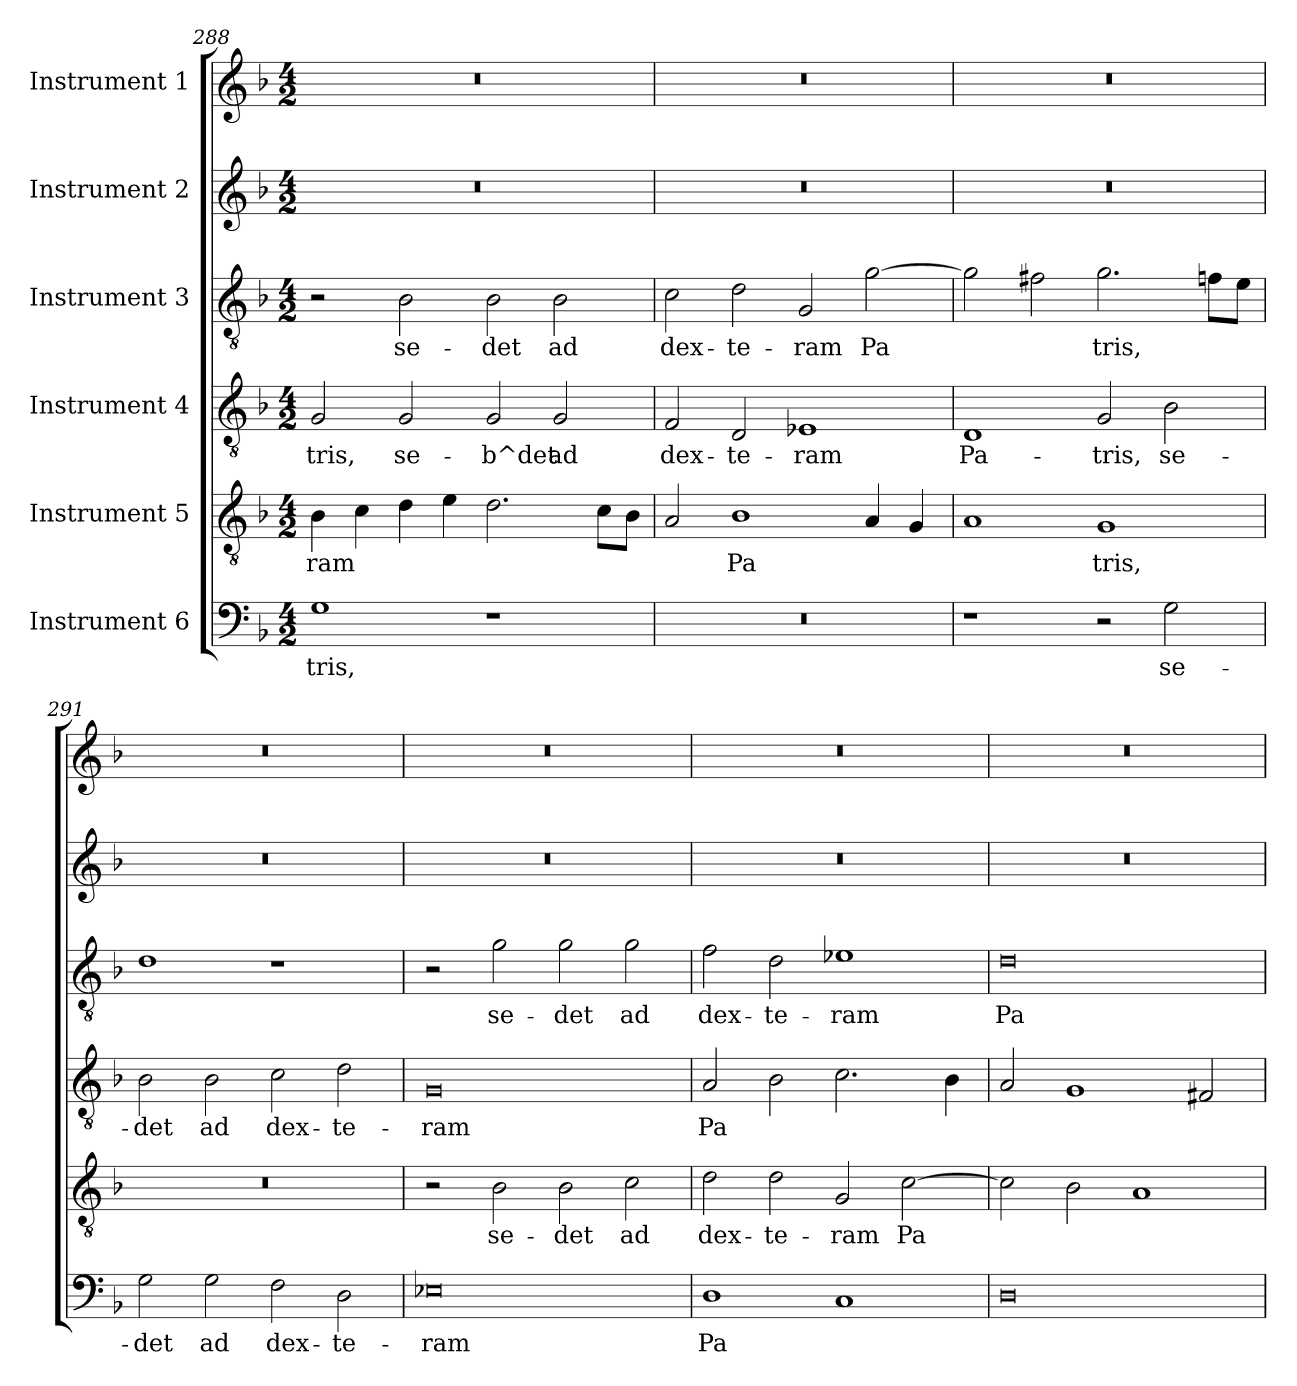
**kern	**text	**kern	**text	**kern	**text	**kern	**text	**kern	**kern
*part6	*part6	*part5	*part5	*part4	*part4	*part3	*part3	*part2	*part1
*staff6	*staff6	*staff5	*staff5	*staff4	*staff4	*staff3	*staff3	*staff2	*staff1
*I"Instrument 6	*	*I"Instrument 5	*	*I"Instrument 4	*	*I"Instrument 3	*	*I"Instrument 2	*I"Instrument 1
*clefF4	*	*clefGv2	*	*clefGv2	*	*clefGv2	*	*clefG2	*clefG2
*k[b-]	*	*k[b-]	*	*k[b-]	*	*k[b-]	*	*k[b-]	*k[b-]
*F:	*	*F:	*	*F:	*	*F:	*	*F:	*F:
*M4/2	*	*M4/2	*	*M4/2	*	*M4/2	*	*M4/2	*M4/2
=288	=288	=288	=288	=288	=288	=288	=288	=288	=288
!	!LO:LY:b:cj	!	!LO:LY:b:cj	!	!LO:LY:b:cj	!	!	!	!
1G	-tris,	4B-\	-ram	2G/	-tris,	2r	.	0r	0r
!	!	!	!LO:LY:b:cj	!	!	!	!	!	!
.	.	4c\	.	.	.	.	.	.	.
!	!	!	!LO:LY:b:cj	!	!LO:LY:b:cj	!	!LO:LY:b:cj	!	!
.	.	4d\	.	2G/	se-	2B-\	se-	.	.
!	!	!	!LO:LY:b:cj	!	!	!	!	!	!
.	.	4e\	.	.	.	.	.	.	.
!	!	!	!LO:LY:b:cj	!	!LO:LY:b:cj	!	!LO:LY:b:cj	!	!
1r	.	2.d\	.	2G/	-b^det	2B-\	-det	.	.
!	!	!	!	!	!LO:LY:b:cj	!	!LO:LY:b:cj	!	!
.	.	.	.	2G/	ad	2B-\	ad	.	.
!	!	!	!LO:LY:b:cj	!	!	!	!	!	!
.	.	8c\L	.	.	.	.	.	.	.
!	!	!	!LO:LY:b:cj	!	!	!	!	!	!
.	.	8B-\J	.	.	.	.	.	.	.
=289	=289	=289	=289	=289	=289	=289	=289	=289	=289
!	!	!	!LO:LY:b:cj	!	!LO:LY:b:cj	!	!LO:LY:b:cj	!	!
0r	.	2A/	.	2F/	dex-	2c\	dex-	0r	0r
!	!	!	!LO:LY:b:cj	!	!LO:LY:b:cj	!	!LO:LY:b:cj	!	!
.	.	1B-	Pa-	2D/	-te-	2d\	-te-	.	.
!	!	!	!	!	!LO:LY:b:cj	!	!LO:LY:b:cj	!	!
.	.	.	.	1E-X	-ram	2G/	-ram	.	.
!	!	!	!LO:LY:b:cj	!	!	!	!LO:LY:b:cj	!	!
.	.	4A/	--	.	.	[<2g\	Pa-	.	.
!	!	!	!LO:LY:b:cj	!	!	!	!	!	!
.	.	4G/	--	.	.	.	.	.	.
!!LO:LB:g=z
=290	=290	=290	=290	=290	=290	=290	=290	=290	=290
!	!	!	!LO:LY:b:cj	!	!LO:LY:b:cj	!	!LO:LY:b:cj	!	!
1r	.	1A	--	1D	Pa-	2g\]	--	0r	0r
!	!	!	!	!	!	!	!LO:LY:b:cj	!	!
.	.	.	.	.	.	2f#\	--	.	.
!	!	!	!LO:LY:b:cj	!	!LO:LY:b:cj	!	!LO:LY:b:cj	!	!
2r	.	1G	-tris,	2G/	-tris,	2.g\	-tris,	.	.
!	!LO:LY:b:cj	!	!	!	!LO:LY:b:cj	!	!	!	!
2G\	se-	.	.	2B-\	se-	.	.	.	.
!	!	!	!	!	!	!	!LO:LY:b:cj	!	!
.	.	.	.	.	.	8fn\L	.	.	.
!	!	!	!	!	!	!	!LO:LY:b:cj	!	!
.	.	.	.	.	.	8e\J	.	.	.
=291	=291	=291	=291	=291	=291	=291	=291	=291	=291
!	!LO:LY:b:cj	!	!	!	!LO:LY:b:cj	!	!LO:LY:b:cj	!	!
2G\	-det	0r	.	2B-\	-det	1d	.	0r	0r
!	!LO:LY:b:cj	!	!	!	!LO:LY:b:cj	!	!	!	!
2G\	ad	.	.	2B-\	ad	.	.	.	.
!	!LO:LY:b:cj	!	!	!	!LO:LY:b:cj	!	!	!	!
2F\	dex-	.	.	2c\	dex-	1r	.	.	.
!	!LO:LY:b:cj	!	!	!	!LO:LY:b:cj	!	!	!	!
2D\	-te-	.	.	2d\	-te-	.	.	.	.
=292	=292	=292	=292	=292	=292	=292	=292	=292	=292
!	!LO:LY:b:cj	!	!	!	!LO:LY:b:cj	!	!	!	!
0E-X	-ram	2r	.	0G	-ram	2r	.	0r	0r
!	!	!	!LO:LY:b:cj	!	!	!	!LO:LY:b:cj	!	!
.	.	2B-\	se-	.	.	2g\	se-	.	.
!	!	!	!LO:LY:b:cj	!	!	!	!LO:LY:b:cj	!	!
.	.	2B-\	-det	.	.	2g\	-det	.	.
!	!	!	!LO:LY:b:cj	!	!	!	!LO:LY:b:cj	!	!
.	.	2c\	ad	.	.	2g\	ad	.	.
=293	=293	=293	=293	=293	=293	=293	=293	=293	=293
!	!LO:LY:b:cj	!	!LO:LY:b:cj	!	!LO:LY:b:cj	!	!LO:LY:b:cj	!	!
1D	Pa-	2d\	dex-	2A/	Pa-	2f\	dex-	0r	0r
!	!	!	!LO:LY:b:cj	!	!LO:LY:b:cj	!	!LO:LY:b:cj	!	!
.	.	2d\	-te-	2B-\	--	2d\	-te-	.	.
!	!LO:LY:b:cj	!	!LO:LY:b:cj	!	!LO:LY:b:cj	!	!LO:LY:b:cj	!	!
1C	--	2G/	-ram	2.c\	--	1e-X	-ram	.	.
!	!	!	!LO:LY:b:cj	!	!	!	!	!	!
.	.	[>2c\	Pa-	.	.	.	.	.	.
!	!	!	!	!	!LO:LY:b:cj	!	!	!	!
.	.	.	.	4B-\	--	.	.	.	.
=294	=294	=294	=294	=294	=294	=294	=294	=294	=294
!	!LO:LY:b:cj	!	!LO:LY:b:cj	!	!LO:LY:b:cj	!	!LO:LY:b:cj	!	!
0D	--	2c\]	--	2A/	--	0d	Pa-	0r	0r
!	!	!	!LO:LY:b:cj	!	!LO:LY:b:cj	!	!	!	!
.	.	2B-\	--	1G	--	.	.	.	.
!	!	!	!LO:LY:b:cj	!	!	!	!	!	!
.	.	1A	--	.	.	.	.	.	.
!	!	!	!	!	!LO:LY:b:cj	!	!	!	!
.	.	.	.	2F#X/	--	.	.	.	.
=	=	=	=	=	=	=	=	=	=
*-	*-	*-	*-	*-	*-	*-	*-	*-	*-
